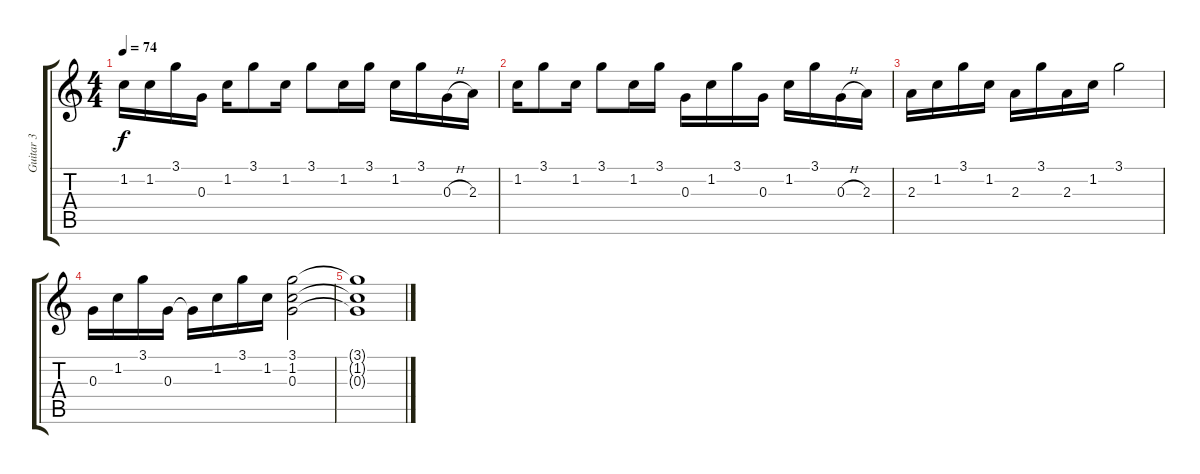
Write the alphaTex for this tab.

\track ("Guitar 3" "Guitar 3") {instrument electricguitarclean}
\staff {score tabs}
\tuning (E4 B3 G3 D3 A2 E2) {hide}
\ts (4 4)
\tempo 74
\clef g2
\ks c
1.2.16{dy f} 1.2.16 3.1.16 0.3.16 1.2.16 3.1.8 1.2.16 3.1.8 1.2.16 3.1.16 1.2.16 3.1.16 0.3{h}.16 2.3.16 |
1.2.16 3.1.8 1.2.16 3.1.8 1.2.16 3.1.16 0.3.16 1.2.16 3.1.16 0.3.16 1.2.16 3.1.16 0.3{h}.16 2.3.16 |
2.3.16 1.2.16 3.1.16 1.2.16 2.3.16 3.1.16 2.3.16 1.2.16 3.1.2 |
0.3.16 1.2.16 3.1.16 0.3.16 0.3{t}.16 1.2.16 3.1.16 1.2.16 (3.1 1.2 0.3).2 |
(3.1{t} 1.2{t} 0.3{t}).1
